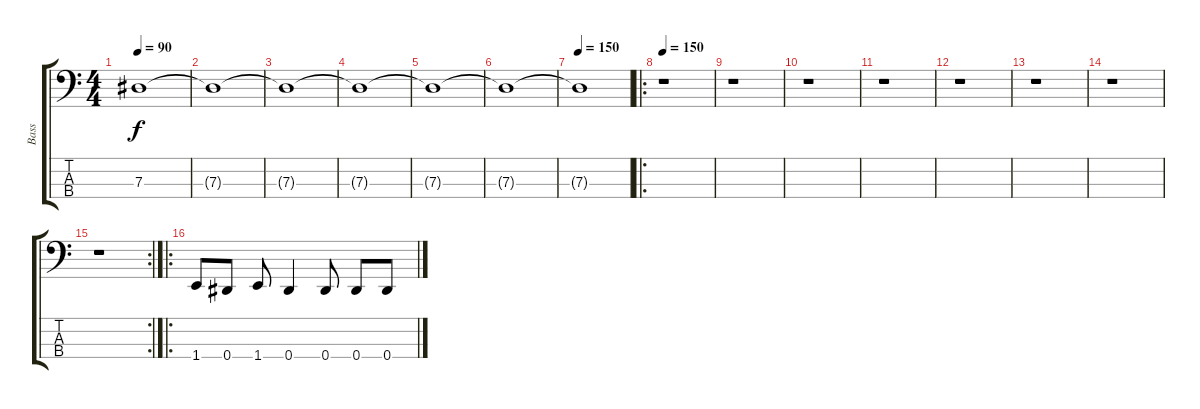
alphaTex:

\track ("Bass" "Bass") {instrument electricbassfinger}
\staff {score tabs}
\tuning (Gb2 Db2 Ab1 Eb1) {hide}
\ts (4 4)
\tempo 90
\clef f4
\ks c
7.3.1{dy f} |
7.3{t}.1 |
7.3{t}.1 |
7.3{t}.1 |
7.3{t}.1 |
7.3{t}.1 |
\tempo 150
7.3{t}.1 |
\ro
\tempo 150
r.1 |
r.1 |
r.1 |
r.1 |
r.1 |
r.1 |
r.1 |
\rc 2
r.1 |
\ro
1.4.8 0.4.8 1.4.8 0.4.4 0.4.8 0.4.8 0.4.8
